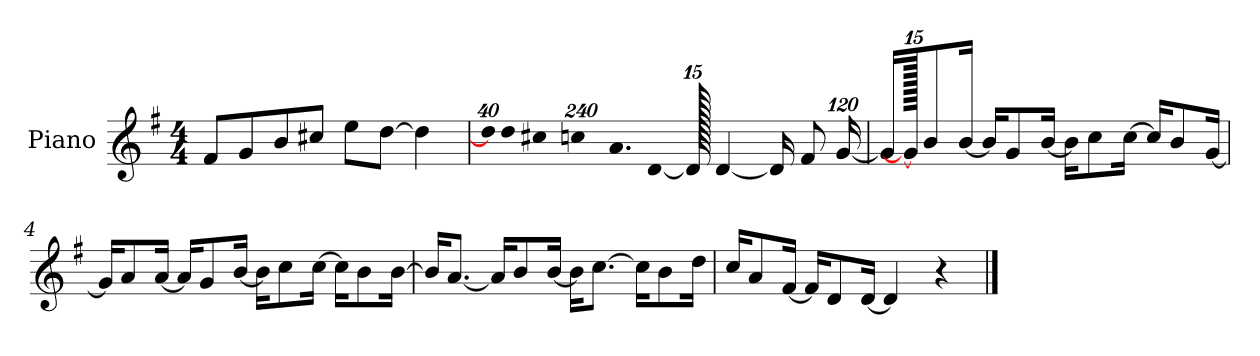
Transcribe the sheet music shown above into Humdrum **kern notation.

**kern
*part1
*staff1
*I"Piano
*I'P-no
*clefG2
*k[f#]
*M4/4
*MM90
=1
8f#/L
8g/
8b/
8cc#X/J
8ee\L
[8dd\J
4dd\]
=2
*Xbrackettup
!LO:N:vis=32
640%23dd/KLL]
!LO:N:vis=16
1920%137dd/
!LO:N:vis=32
640%23cc#X/JK
!LO:N:vis=8
960%137ccn/
!LO:N:vis=16.
960%103a/L
[384%41d/J
1920d/]
[4d/
16d/KL]
8f#/
[1920%119g/Jk
=3
16g/KL]
1920g/_
8b/
[16b/Jk
16b/KL]
8g/
[16b/Jk
16b\KL]
8cc\
[16cc\Jk
16cc/KL]
8b/
[16g/Jk
!!LO:LB:g=z
=4
16g/KL]
8a/
[16a/Jk
16a/KL]
8g/
[16b/Jk
16b\KL]
8cc\
[16cc\Jk
16cc\KL]
8b\
[16b\Jk
=5
16b/KL]
[8.a/J
16a/KL]
8b/
[16b/Jk
16b\KL]
[8.cc\J
16cc\KL]
8b\
16dd\Jk
=6
16cc/KL
8a/
[16f#/Jk
16f#/KL]
8d/
[16d/Jk
4d/]
4r
==
*-
